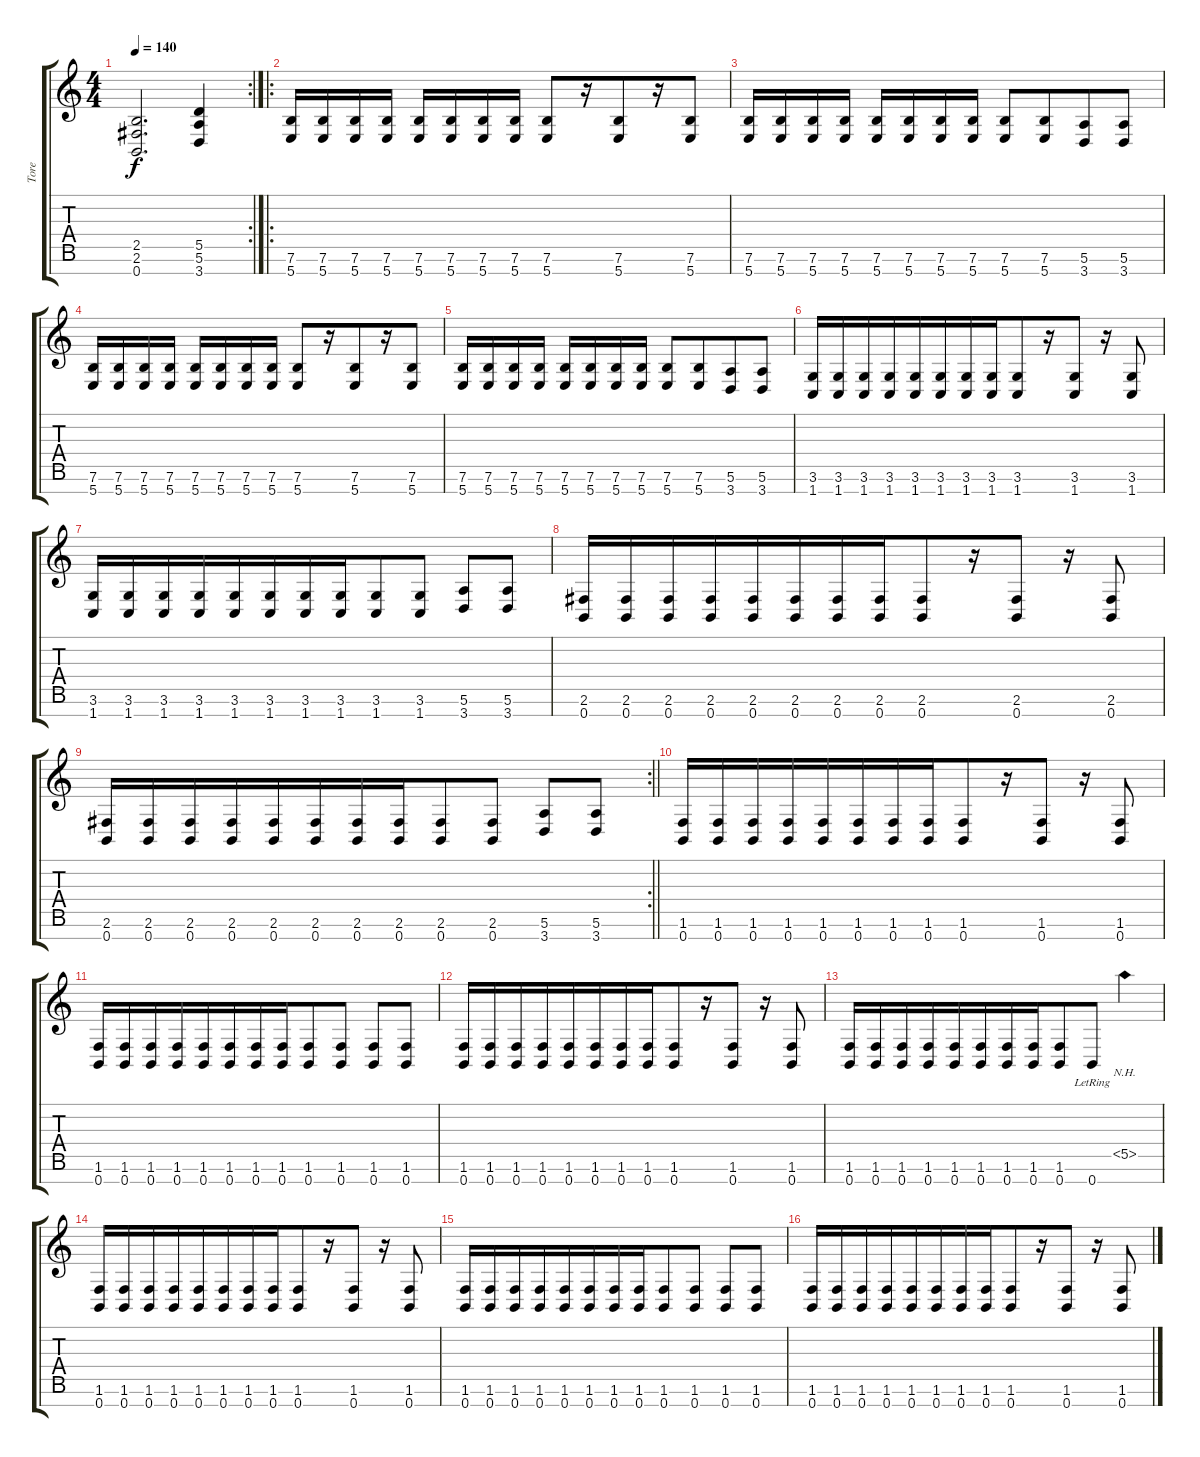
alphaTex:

\track ("Tore" "Tore") {instrument distortionguitar}
\staff {score tabs}
\tuning (E4 B3 G3 D3 A2 E2 B1) {hide}
\rc 2
\ts (4 4)
\tempo 140
\clef g2
\ks c
(2.5{t} 2.6{t} 0.7{t}).2{d dy f} (5.5 5.6 3.7).4 |
\ro
(7.6 5.7).16 (7.6 5.7).16 (7.6 5.7).16 (7.6 5.7).16 (7.6 5.7).16{beam merge} (7.6 5.7).16 (7.6 5.7).16{beam merge} (7.6 5.7).16 (7.6 5.7).8{beam merge} r.16 (7.6 5.7).8{beam merge} r.16{beam merge} (7.6 5.7).8 |
(7.6 5.7).16 (7.6 5.7).16 (7.6 5.7).16 (7.6 5.7).16 (7.6 5.7).16{beam merge} (7.6 5.7).16 (7.6 5.7).16{beam merge} (7.6 5.7).16 (7.6 5.7).8 (7.6 5.7).8{beam merge} (5.6 3.7).8{beam merge} (5.6 3.7).8 |
(7.6 5.7).16 (7.6 5.7).16 (7.6 5.7).16 (7.6 5.7).16 (7.6 5.7).16{beam merge} (7.6 5.7).16 (7.6 5.7).16{beam merge} (7.6 5.7).16 (7.6 5.7).8{beam merge} r.16 (7.6 5.7).8{beam merge} r.16{beam merge} (7.6 5.7).8 |
(7.6 5.7).16 (7.6 5.7).16 (7.6 5.7).16 (7.6 5.7).16 (7.6 5.7).16{beam merge} (7.6 5.7).16 (7.6 5.7).16{beam merge} (7.6 5.7).16 (7.6 5.7).8 (7.6 5.7).8{beam merge} (5.6 3.7).8{beam merge} (5.6 3.7).8 |
(3.6 1.7).16{beam merge} (3.6 1.7).16 (3.6 1.7).16{beam merge} (3.6 1.7).16{beam merge} (3.6 1.7).16 (3.6 1.7).16 (3.6 1.7).16 (3.6 1.7).16{beam merge} (3.6 1.7).8{beam merge} r.16 (3.6 1.7).8 r.16 (3.6 1.7).8 |
(3.6 1.7).16{beam merge} (3.6 1.7).16 (3.6 1.7).16{beam merge} (3.6 1.7).16{beam merge} (3.6 1.7).16 (3.6 1.7).16 (3.6 1.7).16 (3.6 1.7).16{beam merge} (3.6 1.7).8 (3.6 1.7).8 (5.6 3.7).8 (5.6 3.7).8 |
(2.6 0.7).16{beam merge} (2.6 0.7).16 (2.6 0.7).16{beam merge} (2.6 0.7).16{beam merge} (2.6 0.7).16 (2.6 0.7).16 (2.6 0.7).16 (2.6 0.7).16{beam merge} (2.6 0.7).8{beam merge} r.16 (2.6 0.7).8 r.16 (2.6 0.7).8 |
\rc 2
\barLineRight lightlight
(2.6 0.7).16{beam merge} (2.6 0.7).16 (2.6 0.7).16{beam merge} (2.6 0.7).16{beam merge} (2.6 0.7).16 (2.6 0.7).16 (2.6 0.7).16 (2.6 0.7).16{beam merge} (2.6 0.7).8 (2.6 0.7).8 (5.6 3.7).8 (5.6 3.7).8 |
(1.6 0.7).16{beam merge} (1.6 0.7).16 (1.6 0.7).16{beam merge} (1.6 0.7).16{beam merge} (1.6 0.7).16 (1.6 0.7).16 (1.6 0.7).16 (1.6 0.7).16{beam merge} (1.6 0.7).8{beam merge} r.16 (1.6 0.7).8 r.16 (1.6 0.7).8 |
(1.6 0.7).16{beam merge} (1.6 0.7).16 (1.6 0.7).16{beam merge} (1.6 0.7).16{beam merge} (1.6 0.7).16 (1.6 0.7).16 (1.6 0.7).16 (1.6 0.7).16{beam merge} (1.6 0.7).8 (1.6 0.7).8 (1.6 0.7).8 (1.6 0.7).8 |
(1.6 0.7).16{beam merge} (1.6 0.7).16 (1.6 0.7).16{beam merge} (1.6 0.7).16{beam merge} (1.6 0.7).16 (1.6 0.7).16 (1.6 0.7).16 (1.6 0.7).16{beam merge} (1.6 0.7).8{beam merge} r.16 (1.6 0.7).8 r.16 (1.6 0.7).8 |
(1.6 0.7).16{beam merge} (1.6 0.7).16 (1.6 0.7).16{beam merge} (1.6 0.7).16{beam merge} (1.6 0.7).16 (1.6 0.7).16 (1.6 0.7).16 (1.6 0.7).16{beam merge} (1.6 0.7).8 0.7{lr}.8 5.5{nh}.4 |
(1.6 0.7).16{beam merge} (1.6 0.7).16 (1.6 0.7).16{beam merge} (1.6 0.7).16{beam merge} (1.6 0.7).16 (1.6 0.7).16 (1.6 0.7).16 (1.6 0.7).16{beam merge} (1.6 0.7).8{beam merge} r.16 (1.6 0.7).8 r.16 (1.6 0.7).8 |
(1.6 0.7).16{beam merge} (1.6 0.7).16 (1.6 0.7).16{beam merge} (1.6 0.7).16{beam merge} (1.6 0.7).16 (1.6 0.7).16 (1.6 0.7).16 (1.6 0.7).16{beam merge} (1.6 0.7).8 (1.6 0.7).8 (1.6 0.7).8 (1.6 0.7).8 |
(1.6 0.7).16{beam merge} (1.6 0.7).16 (1.6 0.7).16{beam merge} (1.6 0.7).16{beam merge} (1.6 0.7).16 (1.6 0.7).16 (1.6 0.7).16 (1.6 0.7).16{beam merge} (1.6 0.7).8{beam merge} r.16 (1.6 0.7).8 r.16 (1.6 0.7).8
